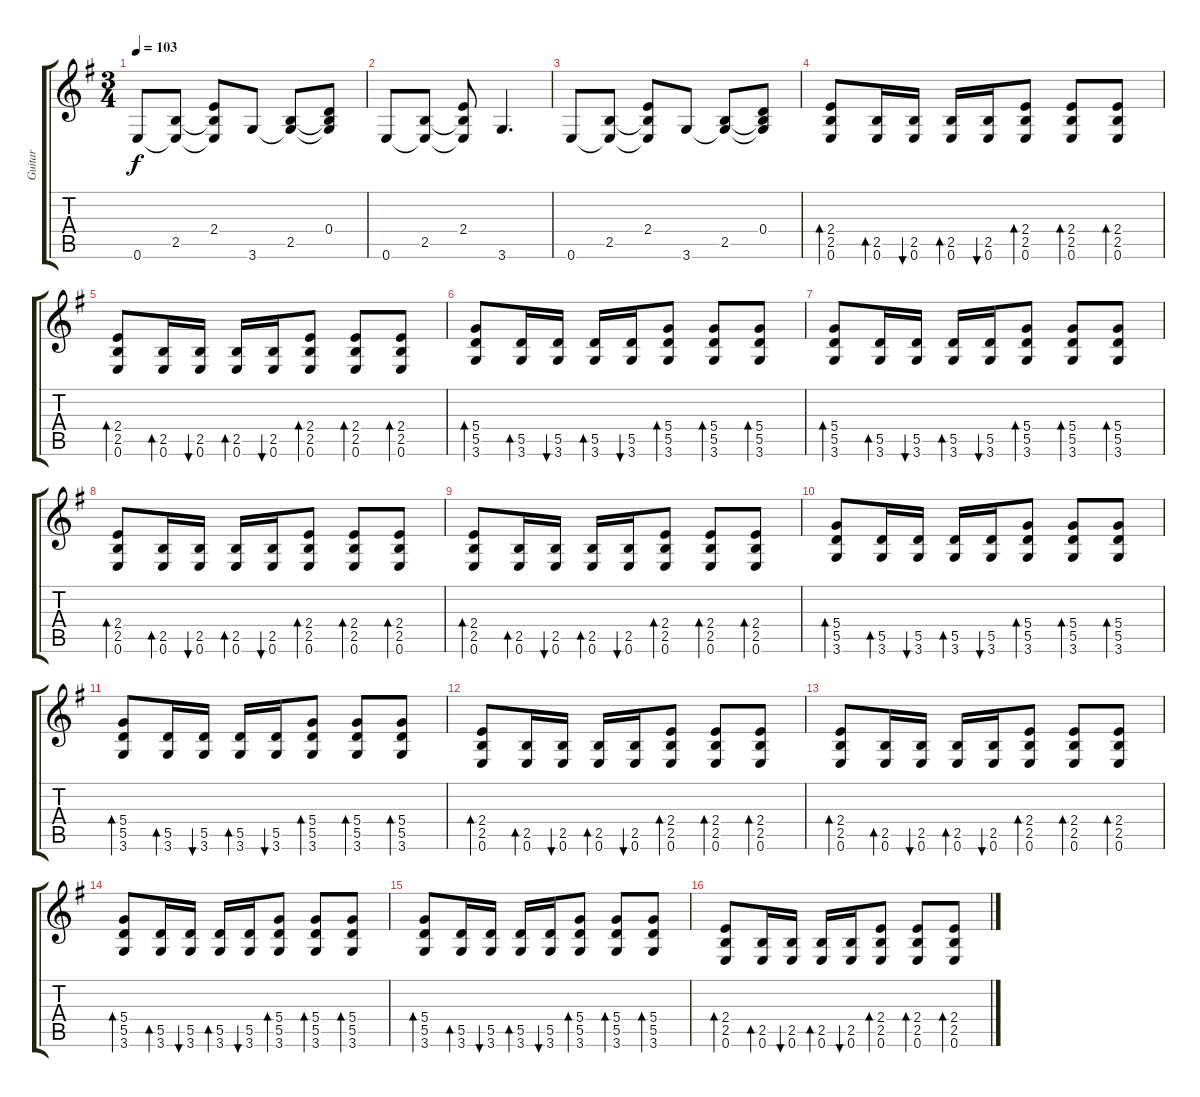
\track ("Guitar" "Guitar") {instrument acousticguitarsteel}
\staff {score tabs}
\tuning (E4 B3 G3 D3 A2 E2) {hide}
\ts (3 4)
\tempo 103
\clef g2
\ks eminor
0.6.8{dy f} (2.5 0.6{t}).8 (2.4 2.5{t} 0.6{t}).8 3.6.8 (2.5 3.6{t}).8 (0.4 2.5{t} 3.6{t}).8 |
0.6.8 (2.5 0.6{t}).8 (2.4 2.5{t} 0.6{t}).8 3.6.4{d} |
0.6.8 (2.5 0.6{t}).8 (2.4 2.5{t} 0.6{t}).8 3.6.8 (2.5 3.6{t}).8 (0.4 2.5{t} 3.6{t}).8 |
(2.4 2.5 0.6).8{bd 60} (2.5 0.6).16{bd 60} (2.5 0.6).16{bu 60} (2.5 0.6).16{bd 60} (2.5 0.6).16{bu 60} (2.4 2.5 0.6).8{bd 60} (2.4 2.5 0.6).8{bd 60} (2.4 2.5 0.6).8{bd 60} |
(2.4 2.5 0.6).8{bd 60} (2.5 0.6).16{bd 60} (2.5 0.6).16{bu 60} (2.5 0.6).16{bd 60} (2.5 0.6).16{bu 60} (2.4 2.5 0.6).8{bd 60} (2.4 2.5 0.6).8{bd 60} (2.4 2.5 0.6).8{bd 60} |
(5.4 5.5 3.6).8{bd 60} (5.5 3.6).16{bd 60} (5.5 3.6).16{bu 60} (5.5 3.6).16{bd 60} (5.5 3.6).16{bu 60} (5.4 5.5 3.6).8{bd 60} (5.4 5.5 3.6).8{bd 60} (5.4 5.5 3.6).8{bd 60} |
(5.4 5.5 3.6).8{bd 60} (5.5 3.6).16{bd 60} (5.5 3.6).16{bu 60} (5.5 3.6).16{bd 60} (5.5 3.6).16{bu 60} (5.4 5.5 3.6).8{bd 60} (5.4 5.5 3.6).8{bd 60} (5.4 5.5 3.6).8{bd 60} |
(2.4 2.5 0.6).8{bd 60} (2.5 0.6).16{bd 60} (2.5 0.6).16{bu 60} (2.5 0.6).16{bd 60} (2.5 0.6).16{bu 60} (2.4 2.5 0.6).8{bd 60} (2.4 2.5 0.6).8{bd 60} (2.4 2.5 0.6).8{bd 60} |
(2.4 2.5 0.6).8{bd 60} (2.5 0.6).16{bd 60} (2.5 0.6).16{bu 60} (2.5 0.6).16{bd 60} (2.5 0.6).16{bu 60} (2.4 2.5 0.6).8{bd 60} (2.4 2.5 0.6).8{bd 60} (2.4 2.5 0.6).8{bd 60} |
(5.4 5.5 3.6).8{bd 60} (5.5 3.6).16{bd 60} (5.5 3.6).16{bu 60} (5.5 3.6).16{bd 60} (5.5 3.6).16{bu 60} (5.4 5.5 3.6).8{bd 60} (5.4 5.5 3.6).8{bd 60} (5.4 5.5 3.6).8{bd 60} |
(5.4 5.5 3.6).8{bd 60} (5.5 3.6).16{bd 60} (5.5 3.6).16{bu 60} (5.5 3.6).16{bd 60} (5.5 3.6).16{bu 60} (5.4 5.5 3.6).8{bd 60} (5.4 5.5 3.6).8{bd 60} (5.4 5.5 3.6).8{bd 60} |
(2.4 2.5 0.6).8{bd 60} (2.5 0.6).16{bd 60} (2.5 0.6).16{bu 60} (2.5 0.6).16{bd 60} (2.5 0.6).16{bu 60} (2.4 2.5 0.6).8{bd 60} (2.4 2.5 0.6).8{bd 60} (2.4 2.5 0.6).8{bd 60} |
(2.4 2.5 0.6).8{bd 60} (2.5 0.6).16{bd 60} (2.5 0.6).16{bu 60} (2.5 0.6).16{bd 60} (2.5 0.6).16{bu 60} (2.4 2.5 0.6).8{bd 60} (2.4 2.5 0.6).8{bd 60} (2.4 2.5 0.6).8{bd 60} |
(5.4 5.5 3.6).8{bd 60} (5.5 3.6).16{bd 60} (5.5 3.6).16{bu 60} (5.5 3.6).16{bd 60} (5.5 3.6).16{bu 60} (5.4 5.5 3.6).8{bd 60} (5.4 5.5 3.6).8{bd 60} (5.4 5.5 3.6).8{bd 60} |
(5.4 5.5 3.6).8{bd 60} (5.5 3.6).16{bd 60} (5.5 3.6).16{bu 60} (5.5 3.6).16{bd 60} (5.5 3.6).16{bu 60} (5.4 5.5 3.6).8{bd 60} (5.4 5.5 3.6).8{bd 60} (5.4 5.5 3.6).8{bd 60} |
(2.4 2.5 0.6).8{bd 60} (2.5 0.6).16{bd 60} (2.5 0.6).16{bu 60} (2.5 0.6).16{bd 60} (2.5 0.6).16{bu 60} (2.4 2.5 0.6).8{bd 60} (2.4 2.5 0.6).8{bd 60} (2.4 2.5 0.6).8{bd 60}
